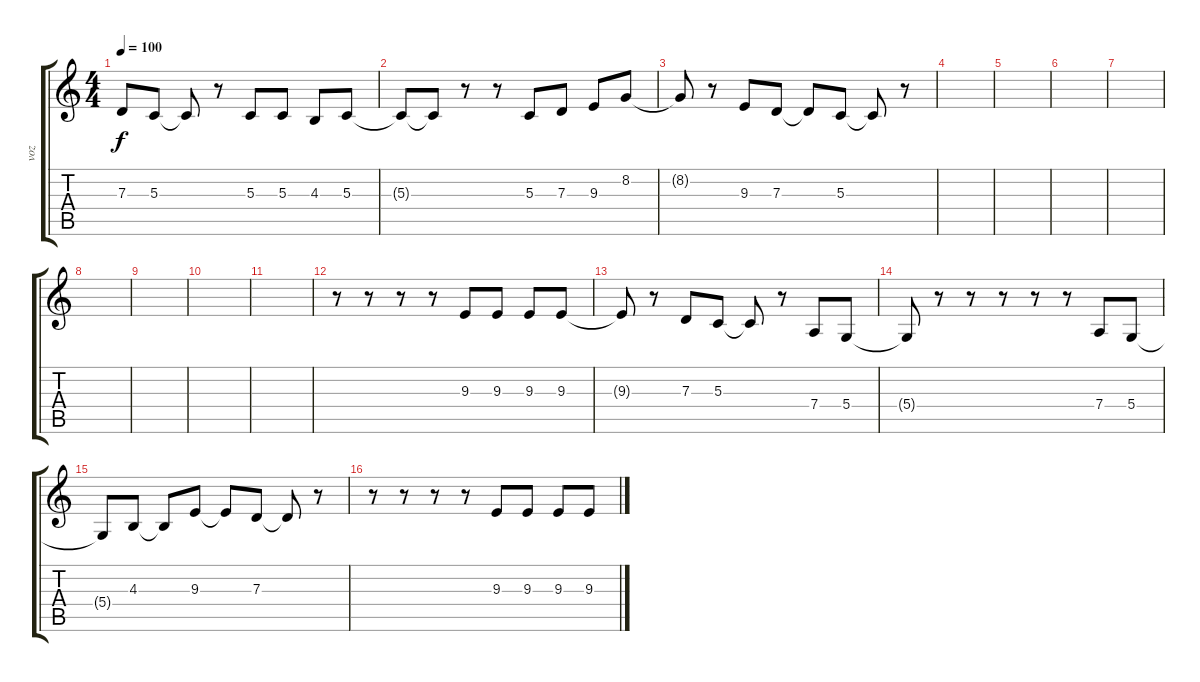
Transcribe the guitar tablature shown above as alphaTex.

\track ("voz" "voz") {instrument altosax}
\staff {score tabs}
\tuning (E4 B3 G3 D3 A2 E2) {hide}
\ts (4 4)
\tempo 100
\clef g2
\ks c
7.3{t}.8{dy f} 5.3.8 5.3{t}.8 r.8 5.3.8 5.3.8 4.3.8 5.3.8 |
5.3{t}.8 5.3{t}.8 r.8 r.8 5.3.8 7.3.8 9.3.8 8.2.8 |
8.2{t}.8 r.8 9.3.8 7.3.8 7.3{t}.8 5.3.8 5.3{t}.8 r.8 |
|
|
|
|
|
|
|
|
r.8 r.8 r.8 r.8 9.3.8 9.3.8 9.3.8 9.3.8 |
9.3{t}.8 r.8 7.3.8 5.3.8 5.3{t}.8 r.8 7.4.8 5.4.8 |
5.4{t}.8 r.8 r.8 r.8 r.8 r.8 7.4.8 5.4.8 |
5.4{t}.8 4.3.8 4.3{t}.8 9.3.8 9.3{t}.8 7.3.8 7.3{t}.8 r.8 |
r.8 r.8 r.8 r.8 9.3.8 9.3.8 9.3.8 9.3.8
